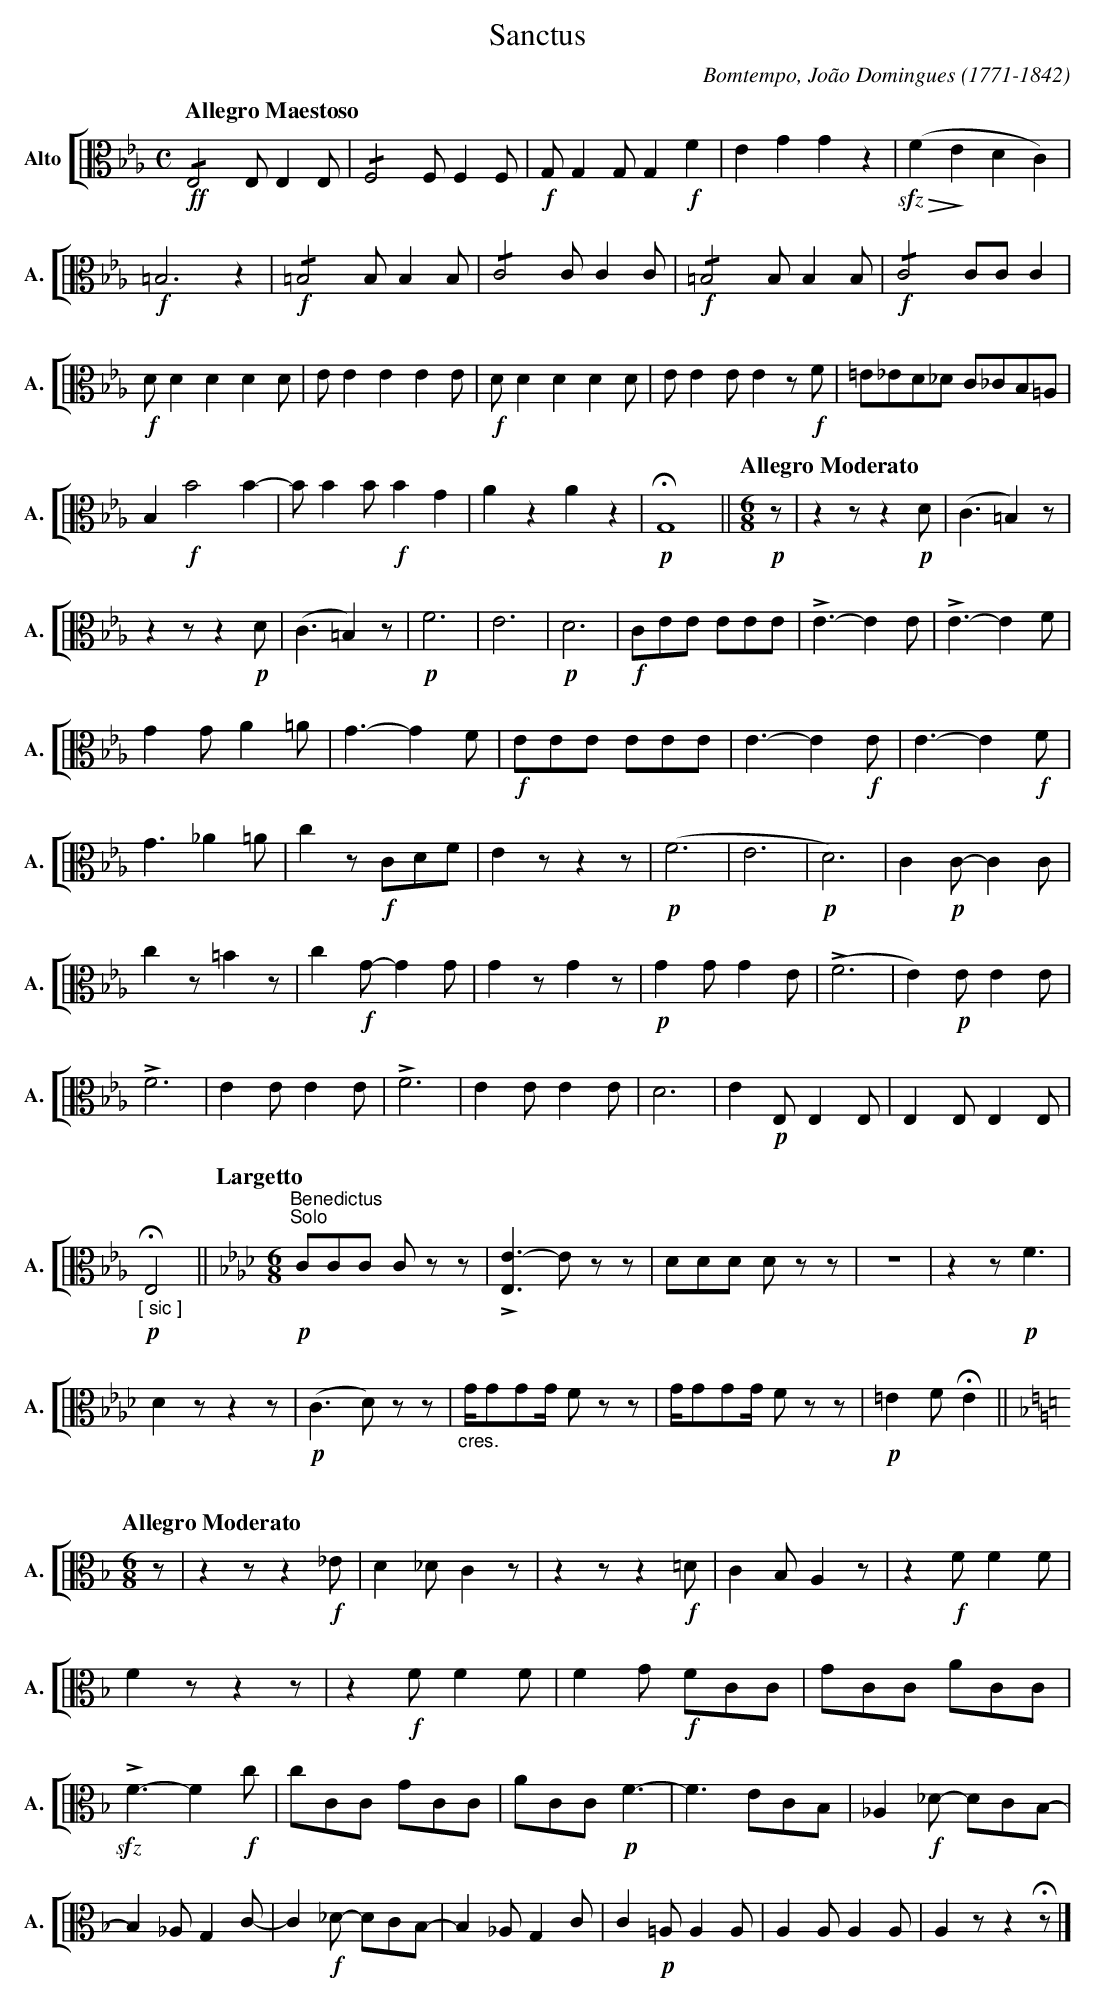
X:1
T:Sanctus
C:Bomtempo, Jo\~ao Domingues (1771-1842)
M:C
L:1/4
K:Eb
V: 3 clef=alto name="Alto" sname="A."
%%staves [ 3 ]
[Q:"Allegro Maestoso"] !ff!!/!E,2E,/E,E,/ | !/!F,2F,/F,F,/  | !f! G,/G,G,/G,!f!F | EGGz | !sfz!(!>(!F!>)!EDC) | !f!=B,3z | \
   !f! !/!=B,2 B,/B,B,/ | !/!C2C/CC/ | !f! !/!=B,2 B,/B,B,/ | \
   !f!!/!C2 C/C/ C | !f! D/DDDD/ | E/EEEE/ | !f! D/DDDD/ | E/EE/Ez/ !f! F/ | =E/_E/D/_D/ C/_C/B,/=A,/ | B,!f!B2B- | B/BB/!f!BG | \
   AzAz | !p!!fermata!G,4 || \
[Q:"Allegro Moderato"][M:6/8][L:1/8][K:Eb] !p! z | z2zz2 !p! D | (C3=B,2)z | z2zz2 !p! D | (C3=B,2)z | \
   !p! F6 | E6 | !p! D6 | !f! CEE EEE | !>!E3-E2E | !>!E3-E2F | G2GA2=A | G3-G2F | !f! EEE EEE | E3-E2!f!E| E3-E2!f!F | G3_A2=A | \
   c2z !f! CDF | E2zz2z | !p! (F6 | E6 | !p!D6) | C2!p!C-C2C | c2z=B2z | c2!f!G-G2G | G2zG2z | !p! G2GG2E | \
   !>!(F6 | E2)!p!EE2E | !>!F6 | E2EE2E | !>!F6 | E2EE2E | D6 | E2!p!E,E,2E, | E,2E,E,2E, | !p! !fermata! "_[ sic ]" E,4 || \
[Q:"Largetto"][M:6/8][L:1/8][K:Ab] "^Benedictus" "^Solo" !p! CCC Czz | !>![EE,]3- Ezz | DDD  Dzz | Z | \
   z2z!p!F3 | D2zz2z | !p! (C3D)zz | "_cres." G/GGG/ Fzz |  G/GGG/ Fzz | !p! =E2F!fermata!E2 || \
[Q:"Allegro Moderato"][M:6/8][L:1/8][K:F] z | z2zz2!f!_E | D2_DC2z | z2zz2 !f! =D | C2B,A,2z | z2 !f! FF2F | \
   F2zz2z | z2!f!FF2F | F2G !f!FCC | GCC ACC | !sfz! !>!F3-F2 !f!c | cCC GCC | ACC !p! F3- | F3ECB, | \
   _A,2 !f!_D- DCB,- | B,2_A,G,2C- | C2!f!_D- DCB,- | B,2_A,G,2C | C2 !p!=A,A,2A, | A,2A, A,2A, | A,2zz2!fermata!z |]\
